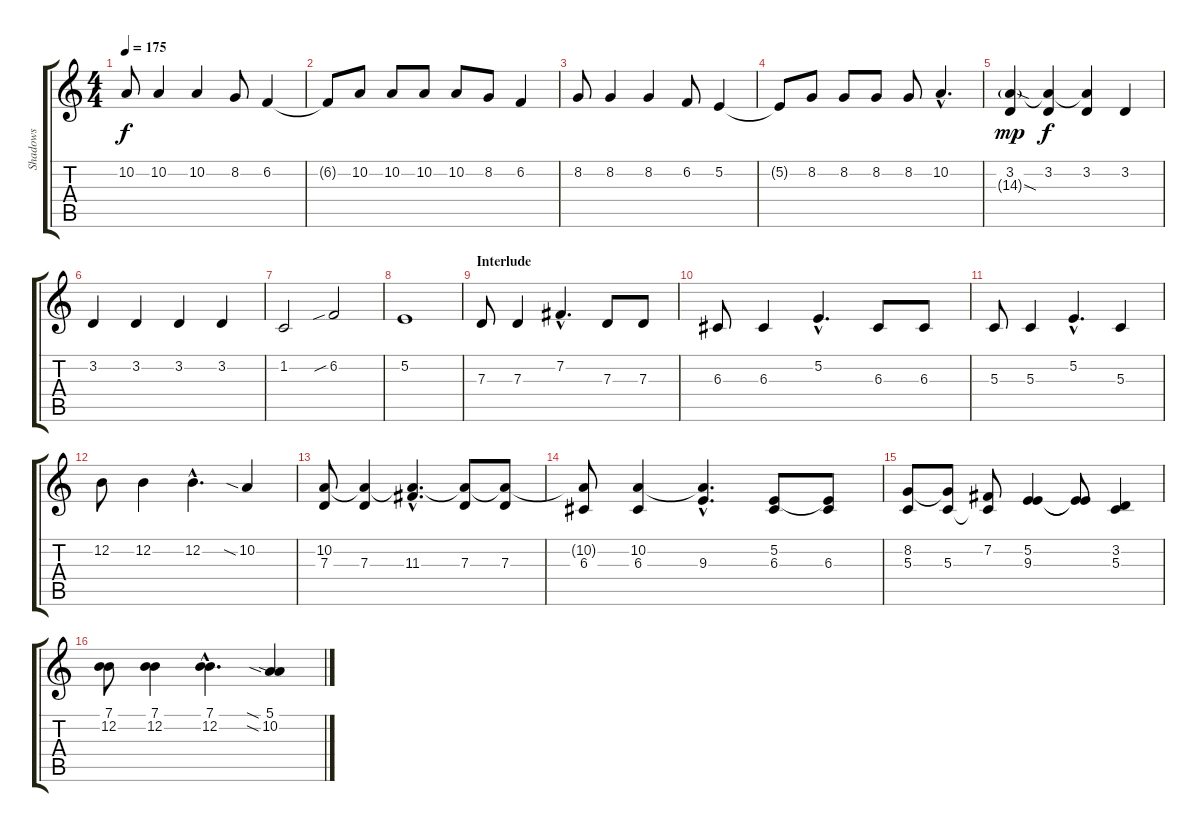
\track ("Shadows" "Shadows") {instrument tenorsax}
\staff {score tabs}
\tuning (E4 B3 G3 D3 A2 D2) {hide}
\ts (4 4)
\tempo 175
\clef g2
\ks c
10.2.8{dy f} 10.2.4 10.2.4 8.2.8 6.2.4 |
6.2{t}.8 10.2.8 10.2.8 10.2.8 10.2.8 8.2.8 6.2.4 |
8.2.8 8.2.4 8.2.4 6.2.8 5.2.4 |
5.2{t}.8 8.2.8 8.2.8 8.2.8 8.2.8 10.2{hac}.4{d} |
(3.2 14.3{sod g}).4{dy mp} (3.2 14.3{t}).4{dy f} (3.2 14.3{t}).4 3.2.4 |
3.2.4 3.2.4 3.2.4 3.2.4 |
1.2.2 6.2{sib}.2 |
5.2.1 |
\section ("" "Interlude")
7.3.8 7.3.4 7.2{hac}.4{d} 7.3.8 7.3.8 |
6.3.8 6.3.4 5.2{hac}.4{d} 6.3.8 6.3.8 |
5.3.8 5.3.4 5.2{hac}.4{d} 5.3.4 |
12.2.8 12.2.4 12.2{hac}.4{d} 10.2{sia}.4 |
(10.2 7.3).8 (10.2{t} 7.3).4 (10.2{hac t} 11.3{hac}).4{d} (10.2{t} 7.3).8 (10.2{t} 7.3).8 |
(10.2{t} 6.3).8 (10.2 6.3).4 (10.2{hac t} 9.3{hac}).4{d} (5.2 6.3).8 (5.2{t} 6.3).8 |
(8.2 5.3).8 (8.2{t} 5.3).8 (7.2 5.3{t}).8 (5.2 9.3).4 (5.2{t} 9.3{t}).8 (3.2 5.3).4 |
(7.1 12.2).8 (7.1 12.2).4 (7.1{hac} 12.2{hac}).4{d} (5.1{sia} 10.2{sia}).4
